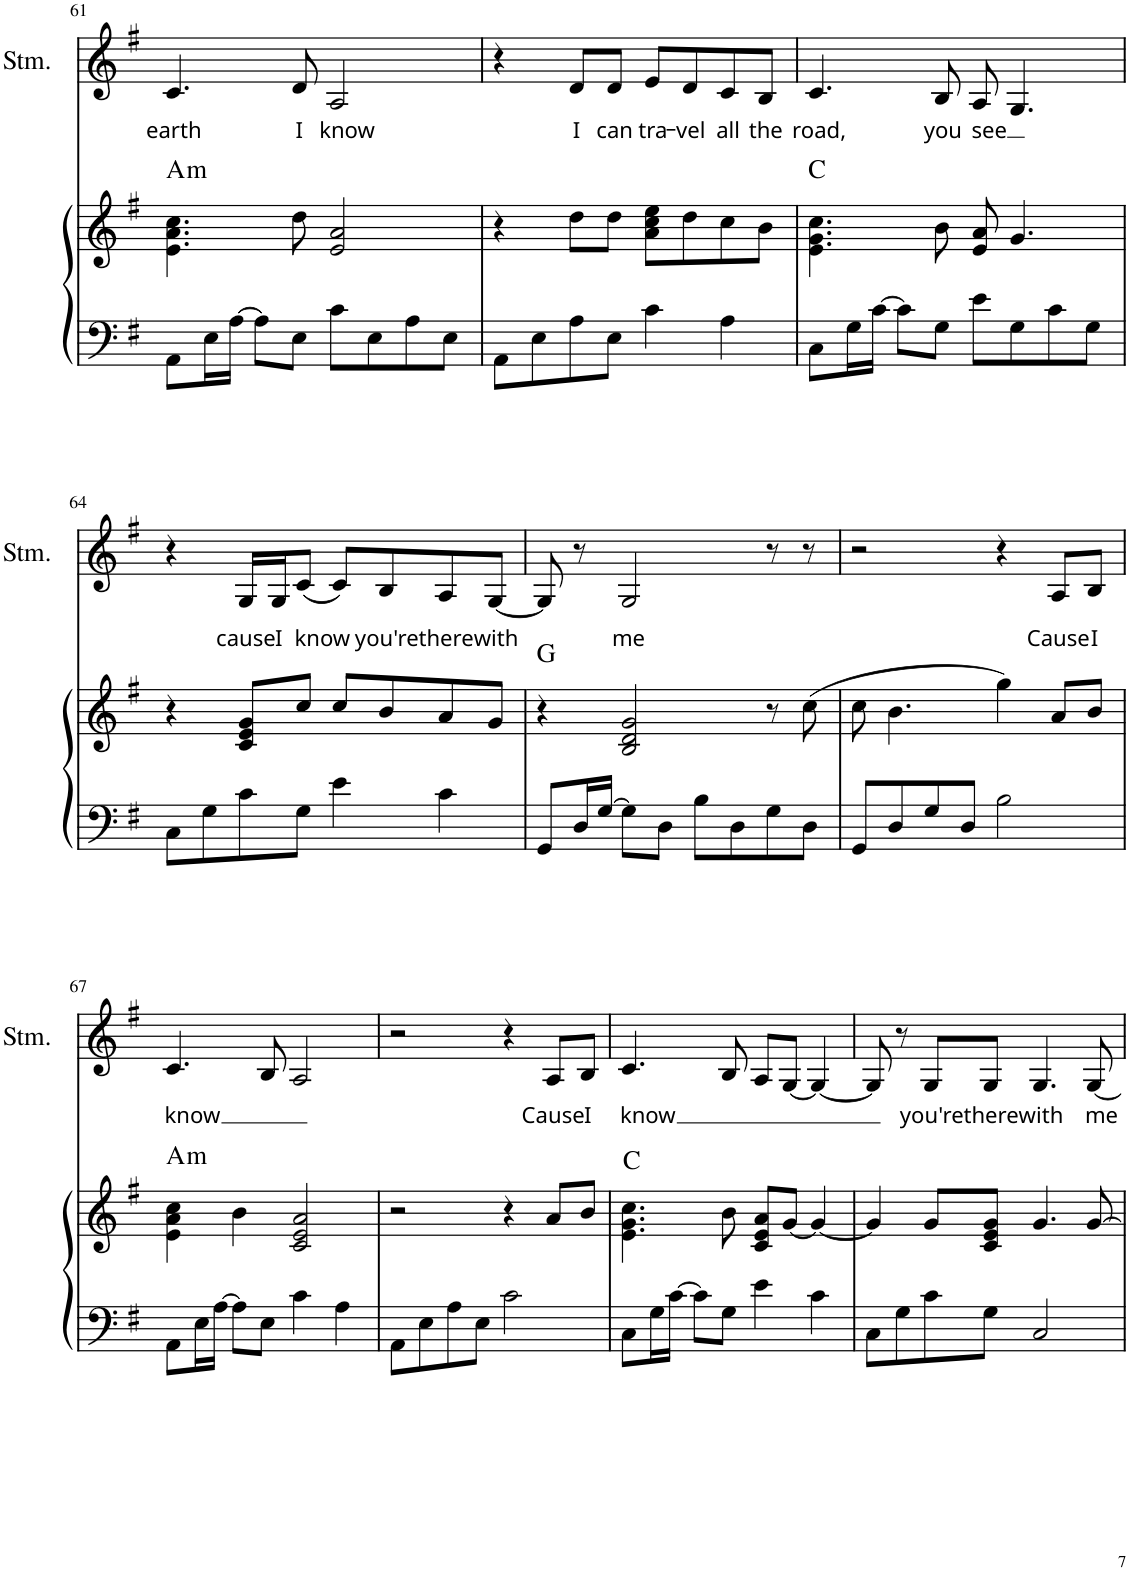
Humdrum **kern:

**kern	**kern	**harte	**kern	**text
*part2	*part2	*part2	*part1	*part1
*staff3	*staff2	*	*staff1	*staff1
*I"Piano	*	*	*I"Stem	*
*I'Pno	*	*	*I'Stm.	*
!!LO:PB:g=z
*clefF4	*clefG2	*	*clefG2	*
*k[f#]	*k[f#]	*	*k[f#]	*
*M4/4	*M4/4	*	*M4/4	*
=61	=61	=61	=61	=61
!	!	!LO:H:kt=m	!	!LO:LY:b
8AA\L	4.e\ 4.a\ 4.cc\	A:min	4.c/	earth
16E\L	.	.	.	.
[16A\JJ	.	.	.	.
8A\L]	.	.	.	.
!	!	!	!	!LO:LY:b
8E\J	8dd\	.	8d/	I
!	!	!	!	!LO:LY:b
8c\L	2e/ 2a/	.	2A/	know
8E\	.	.	.	.
8A\	.	.	.	.
8E\J	.	.	.	.
=62	=62	=62	=62	=62
8AA\L	4r	.	4r	.
8E\	.	.	.	.
!	!	!	!	!LO:LY:b
8A\	8dd\L	.	8d/L	I
!	!	!	!	!LO:LY:b
8E\J	8dd\J	.	8d/J	can
!	!	!	!	!LO:LY:b
4c\	8a\ 8cc\ 8ee\L	.	8e/L	tra-
!	!	!	!	!LO:LY:b
.	8dd\	.	8d/	-vel
!	!	!	!	!LO:LY:b
4A\	8cc\	.	8c/	all
!	!	!	!	!LO:LY:b
.	8b\J	.	8B/J	the
=63	=63	=63	=63	=63
!	!	!	!	!LO:LY:b
8C\L	4.e\ 4.g\ 4.cc\	C:maj	4.c/	road,
16G\L	.	.	.	.
[16c\JJ	.	.	.	.
8c\L]	.	.	.	.
!	!	!	!	!LO:LY:b
8G\J	8b\	.	8B/	you
!	!	!	!	!LO:LY:b
8e\L	8e/ 8a/	.	8A/	see
8G\	4.g/	.	4.G/	.
8c\	.	.	.	.
8G\J	.	.	.	.
!!LO:LB:g=z
=64	=64	=64	=64	=64
8C\L	4r	.	4r	.
8G\	.	.	.	.
!	!	!	!	!LO:LY:b
8c\	8c/ 8e/ 8g/L	.	16G/LL	cause
!	!	!	!	!LO:LY:b
.	.	.	16G/J	I
!	!	!	!	!LO:LY:b
8G\J	8cc/J	.	(8c/J	know
4e\	8cc/L	.	8c/L)	.
!	!	!	!	!LO:LY:b
.	8b/	.	8B/	you're
!	!	!	!	!LO:LY:b
4c\	8a/	.	8A/	there
!	!	!	!	!LO:LY:b
.	8g/J	.	[8G/J	with
=65	=65	=65	=65	=65
8GG/L	4r	G:maj	8G/]	.
16D/L	.	.	8r	.
[16G/JJ	.	.	.	.
!	!	!	!	!LO:LY:b
8G\L]	2B/ 2d/ 2g/	.	2G/	me
8D\J	.	.	.	.
8B\L	.	.	.	.
8D\	.	.	.	.
8G\	8r	.	8r	.
8D\J	(>8cc\	.	8r	.
=66	=66	=66	=66	=66
8GG/L	8cc\	.	2r	.
8D/	4.b\	.	.	.
8G/	.	.	.	.
8D/J	.	.	.	.
2B\	4gg\)	.	4r	.
!	!	!	!	!LO:LY:b
.	8a/L	.	8A/L	Cause
!	!	!	!	!LO:LY:b
.	8b/J	.	8B/J	I
!!LO:LB:g=z
=67	=67	=67	=67	=67
!	!	!LO:H:kt=m	!	!LO:LY:b
8AA\L	4e\ 4a\ 4cc\	A:min	4.c/	know
16E\L	.	.	.	.
[16A\JJ	.	.	.	.
8A\L]	4b\	.	.	.
8E\J	.	.	8B/	.
4c\	2c/ 2e/ 2a/	.	2A/	.
4A\	.	.	.	.
=68	=68	=68	=68	=68
8AA\L	2r	.	2r	.
8E\	.	.	.	.
8A\	.	.	.	.
8E\J	.	.	.	.
2c\	4r	.	4r	.
!	!	!	!	!LO:LY:b
.	8a/L	.	8A/L	Cause
!	!	!	!	!LO:LY:b
.	8b/J	.	8B/J	I
=69	=69	=69	=69	=69
!	!	!	!	!LO:LY:b
8C\L	4.e\ 4.g\ 4.cc\	C:maj	4.c/	know
16G\L	.	.	.	.
[16c\JJ	.	.	.	.
8c\L]	.	.	.	.
8G\J	8b\	.	8B/	.
4e\	8c/ 8e/ 8a/L	.	8A/L	.
.	[<8g/J	.	[<8G/J	.
4c\	4g/_	.	4G/_	.
=70	=70	=70	=70	=70
8C\L	4g/]	.	8G/]	.
8G\	.	.	8r	.
!	!	!	!	!LO:LY:b
8c\	8g/L	.	8G/L	you're
!	!	!	!	!LO:LY:b
8G\J	8c/ 8e/ 8g/J	.	8G/J	there
!	!	!	!	!LO:LY:b
2C/	4.g/	.	4.G/	with
!	!	!	!	!LO:LY:b
.	[8g/	.	[8G/	me
=	=	=	=	=
*-	*-	*-	*-	*-
